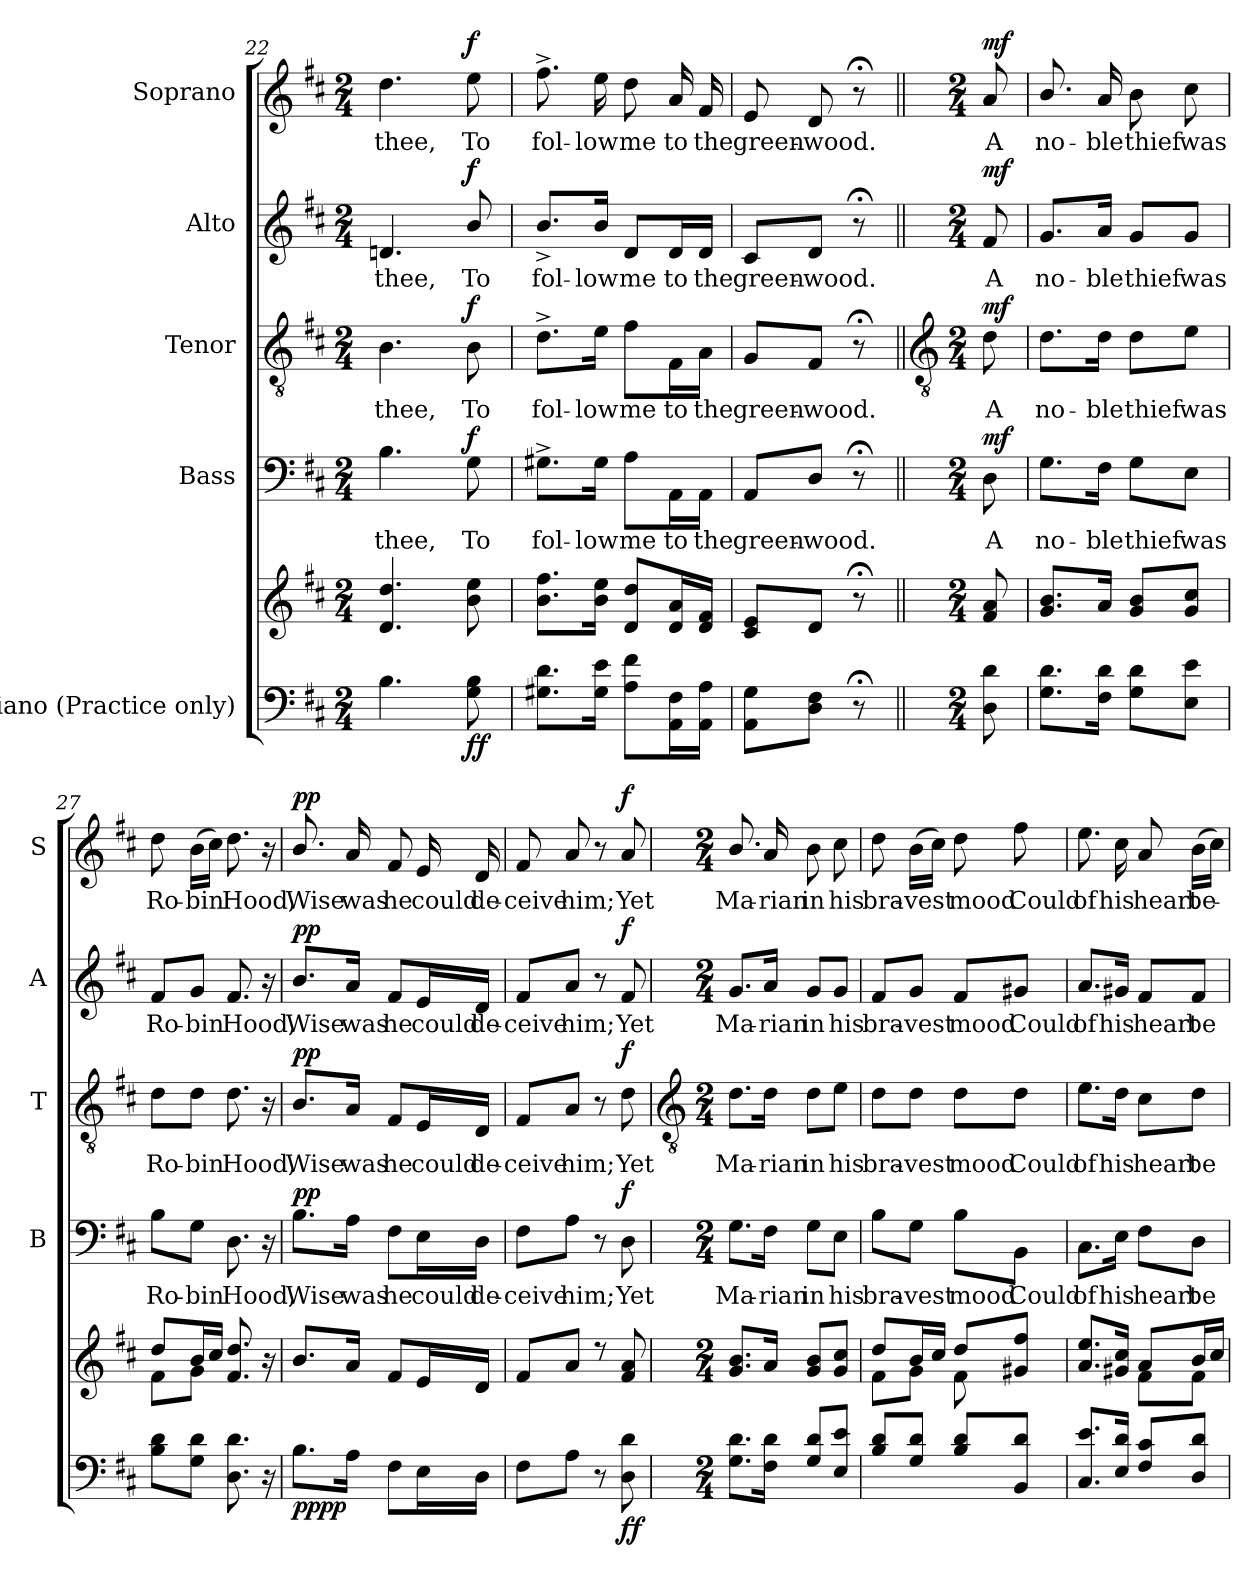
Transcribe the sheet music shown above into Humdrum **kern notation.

**kern	**kern	**dynam	**kern	**text	**dynam	**kern	**text	**dynam	**kern	**text	**dynam	**kern	**text	**dynam
*part5	*part5	*part5	*part4	*part4	*part4	*part3	*part3	*part3	*part2	*part2	*part2	*part1	*part1	*part1
*staff6	*staff5	*staff5/6	*staff4	*staff4	*staff4	*staff3	*staff3	*staff3	*staff2	*staff2	*staff2	*staff1	*staff1	*staff1
*I"Piano (Practice only)	*	*	*I"Bass	*	*	*I"Tenor	*	*	*I"Alto	*	*	*I"Soprano	*	*
*	*	*	*I'B	*	*	*I'T	*	*	*I'A	*	*	*I'S	*	*
*clefF4	*clefG2	*	*clefF4	*	*	*clefGv2	*	*	*clefG2	*	*	*clefG2	*	*
*k[f#c#]	*k[f#c#]	*	*k[f#c#]	*	*	*k[f#c#]	*	*	*k[f#c#]	*	*	*k[f#c#]	*	*
*D:	*D:	*	*D:	*	*	*D:	*	*	*D:	*	*	*D:	*	*
*M2/4	*M2/4	*	*M2/4	*	*	*M2/4	*	*	*M2/4	*	*	*M2/4	*	*
=22	=22	=22	=22	=22	=22	=22	=22	=22	=22	=22	=22	=22	=22	=22
*	*^	*	*	*	*	*	*	*	*	*	*	*	*	*
!	!	!	!	!	!LO:LY:b	!	!	!LO:LY:b	!	!	!LO:LY:b	!	!	!LO:LY:b	!
4.B	4.d/ 4.dd/	2ryy	.	4.B	thee,	.	4.B	thee,	.	4.dn	thee,	.	4.dd	thee,	.
!	!	!	!LO:DY:b=2	!	!LO:LY:b	!	!	!LO:LY:b	!	!	!LO:LY:b	!	!	!LO:LY:b	!
!	!	!	!LO:DY:n=1:b	!	!	!LO:DY:b	!	!	!LO:DY:b	!	!	!LO:DY:b	!	!	!LO:DY:b
8G 8B	8b\ 8ee\	.	f f	8G	To	f	8B	To	f	8b/	To	f	8ee	To	f
=23	=23	=23	=23	=23	=23	=23	=23	=23	=23	=23	=23	=23	=23	=23	=23
!	!	!	!	!	!LO:LY:b	!	!	!LO:LY:b	!	!	!LO:LY:b	!	!	!LO:LY:b	!
8.G#X 8.dL	8.b\ 8.ff#\L	4.ryy	.	8.G#X^\L	fol-	.	8.d^\L	fol-	.	8.b^/L	fol-	.	8.ff#^	fol-	.
!	!	!	!	!	!LO:LY:b	!	!	!LO:LY:b	!	!	!LO:LY:b	!	!	!LO:LY:b	!
16G# 16eJ	16b\ 16ee\J	.	.	16G#\Jk	-low	.	16e\Jk	-low	.	16b/Jk	-low	.	16ee	-low	.
!	!	!	!	!	!LO:LY:b	!	!	!LO:LY:b	!	!	!LO:LY:b	!	!	!LO:LY:b	!
8A 8f#L	8d/ 8dd/L	.	.	8A\L	me	.	8f#\L	me	.	8d/L	me	.	8dd	me	.
!	!	!	!	!	!LO:LY:b	!	!	!LO:LY:b	!	!	!LO:LY:b	!	!	!LO:LY:b	!
16AA 16F#L	16d/ 16a/L	8ryy	.	16AA\L	to	.	16F#\L	to	.	16d/L	to	.	16a	to	.
!	!	!	!	!	!LO:LY:b	!	!	!LO:LY:b	!	!	!LO:LY:b	!	!	!LO:LY:b	!
16AA 16AJJ	16d/ 16f#/JJ	.	.	16AA\JJ	the	.	16A\JJ	the	.	16d/JJ	the	.	16f#	the	.
=24	=24	=24	=24	=24	=24	=24	=24	=24	=24	=24	=24	=24	=24	=24	=24
!	!	!	!	!	!LO:LY:b	!	!	!LO:LY:b	!	!	!LO:LY:b	!	!	!LO:LY:b	!
8AA 8GL	8c#/ 8e/L	4.ryy	.	8AA/L	green-	.	8G/L	green-	.	8c#/L	green-	.	8e	green-	.
!	!	!	!	!	!LO:LY:b	!	!	!LO:LY:b	!	!	!LO:LY:b	!	!	!LO:LY:b	!
8D 8F#J	8d/J	.	.	8D/J	-wood.	.	8F#/J	-wood.	.	8d/J	-wood.	.	8d	-wood.	.
8r;<	8r;<	.	.	8r;<	.	.	8r;<	.	.	8r;<	.	.	8r;<	.	.
!!LO:LB:g=z
=25||	=25||	=25||	=25||	=25||	=25||	=25||	=25||	=25||	=25||	=25||	=25||	=25||	=25||	=25||	=25||
*	*	*	*	*	*	*	*clefGv2	*	*	*	*	*	*	*	*
*M2/4	*M2/4	*	*	*M2/4	*	*	*M2/4	*	*	*M2/4	*	*	*M2/4	*	*
!	!	!	!LO:DY:b=2	!	!LO:LY:b	!	!	!LO:LY:b	!	!	!LO:LY:b	!	!	!LO:LY:b	!
!	!	!	!LO:DY:n=1:b	!	!	!LO:DY:b	!	!	!LO:DY:b	!	!	!LO:DY:b	!	!	!LO:DY:b
8D\ 8d\	8f#/ 8a/	8ryy	mf mf	8D	A	mf	8d	A	mf	8f#	A	mf	8a	A	mf
=26	=26	=26	=26	=26	=26	=26	=26	=26	=26	=26	=26	=26	=26	=26	=26
!	!	!LO:N:vis=1	!	!	!LO:LY:b	!	!	!LO:LY:b	!	!	!LO:LY:b	!	!	!LO:LY:b	!
8.G\ 8.d\L	8.g/ 8.b/L	2ryy	.	8.G\L	no-	.	8.d\L	no-	.	8.g/L	no-	.	8.b/	no-	.
!	!	!	!	!	!LO:LY:b	!	!	!LO:LY:b	!	!	!LO:LY:b	!	!	!LO:LY:b	!
16F# 16dJ	16a/J	.	.	16F#\Jk	-ble	.	16d\Jk	-ble	.	16a/Jk	-ble	.	16a	-ble	.
!	!	!	!	!	!LO:LY:b	!	!	!LO:LY:b	!	!	!LO:LY:b	!	!	!LO:LY:b	!
8G 8dL	8g/ 8b/L	.	.	8G\L	thief	.	8d\L	thief	.	8g/L	thief	.	8b	thief	.
!	!	!	!	!	!LO:LY:b	!	!	!LO:LY:b	!	!	!LO:LY:b	!	!	!LO:LY:b	!
8E 8eJ	8g/ 8cc#/J	.	.	8E\J	was	.	8e\J	was	.	8g/J	was	.	8cc#	was	.
=27	=27	=27	=27	=27	=27	=27	=27	=27	=27	=27	=27	=27	=27	=27	=27
!	!	!	!	!	!LO:LY:b	!	!	!LO:LY:b	!	!	!LO:LY:b	!	!	!LO:LY:b	!
8B 8dL	8dd/L	8f#\L	.	8B\L	Ro-	.	8d\L	Ro-	.	8f#/L	Ro-	.	8dd	Ro-	.
!	!	!	!	!	!LO:LY:b	!	!	!LO:LY:b	!	!	!LO:LY:b	!	!	!LO:LY:b	!
8G 8dJ	16b/L	8g\J	.	8G\J	-bin	.	8d\J	-bin	.	8g/J	-bin	.	(>16bLL	-bin	.
.	16cc#/JJ	.	.	.	.	.	.	.	.	.	.	.	16cc#JJ)	.	.
!	!	!	!	!	!LO:LY:b	!	!	!LO:LY:b	!	!	!LO:LY:b	!	!	!LO:LY:b	!
8.D 8.d	8.f#/ 8.dd/	4ryy	.	8.D	Hood,	.	8.d	Hood,	.	8.f#	Hood,	.	8.dd	Hood,	.
16r	16r	.	.	16r	.	.	16r	.	.	16r	.	.	16r	.	.
=28	=28	=28	=28	=28	=28	=28	=28	=28	=28	=28	=28	=28	=28	=28	=28
!	!	!	!LO:DY:b=2	!	!LO:LY:b	!	!	!LO:LY:b	!	!	!LO:LY:b	!	!	!LO:LY:b	!
!	!	!	!LO:DY:n=1:b	!	!	!LO:DY:b	!	!	!LO:DY:b	!	!	!LO:DY:b	!	!	!LO:DY:b
8.B\L	8.b/L	2ryy	pp pp	8.B\L	Wise	pp	8.B/L	Wise	pp	8.b/L	Wise	pp	8.b/	Wise	pp
!	!	!	!	!	!LO:LY:b	!	!	!LO:LY:b	!	!	!LO:LY:b	!	!	!LO:LY:b	!
16AJ	16a/J	.	.	16A\Jk	was	.	16A/Jk	was	.	16a/Jk	was	.	16a	was	.
!	!	!	!	!	!LO:LY:b	!	!	!LO:LY:b	!	!	!LO:LY:b	!	!	!LO:LY:b	!
8F#L	8f#/L	.	.	8F#\L	he	.	8F#/L	he	.	8f#/L	he	.	8f#	he	.
!	!	!	!	!	!LO:LY:b	!	!	!LO:LY:b	!	!	!LO:LY:b	!	!	!LO:LY:b	!
16EL	16e/L	.	.	16E\L	could	.	16E/L	could	.	16e/L	could	.	16e	could	.
!	!	!	!	!	!LO:LY:b	!	!	!LO:LY:b	!	!	!LO:LY:b	!	!	!LO:LY:b	!
16DJJ	16d/JJ	.	.	16D\JJ	de-	.	16D/JJ	de-	.	16d/JJ	de-	.	16d	de-	.
=29	=29	=29	=29	=29	=29	=29	=29	=29	=29	=29	=29	=29	=29	=29	=29
!	!	!	!	!	!LO:LY:b	!	!	!LO:LY:b	!	!	!LO:LY:b	!	!	!LO:LY:b	!
8F#L	8f#/L	2ryy	.	8F#\L	-ceive	.	8F#/L	-ceive	.	8f#/L	-ceive	.	8f#	-ceive	.
!	!	!	!	!	!LO:LY:b	!	!	!LO:LY:b	!	!	!LO:LY:b	!	!	!LO:LY:b	!
8AJ	8a/J	.	.	8A\J	him;	.	8A/J	him;	.	8a/J	him;	.	8a	him;	.
8r	8r	.	.	8r	.	.	8r	.	.	8r	.	.	8r	.	.
!	!	!	!LO:DY:b=2	!	!LO:LY:b	!	!	!LO:LY:b	!	!	!LO:LY:b	!	!	!LO:LY:b	!
!	!	!	!LO:DY:n=1:b	!	!	!LO:DY:b	!	!	!LO:DY:b	!	!	!LO:DY:b	!	!	!LO:DY:b
8D 8d	8f#/ 8a/	.	f f	8D	Yet	f	8d	Yet	f	8f#	Yet	f	8a	Yet	f
!!LO:LB:g=z
=30	=30	=30	=30	=30	=30	=30	=30	=30	=30	=30	=30	=30	=30	=30	=30
*	*	*	*	*	*	*	*clefGv2	*	*	*	*	*	*	*	*
*M2/4	*M2/4	*	*	*M2/4	*	*	*M2/4	*	*	*M2/4	*	*	*M2/4	*	*
*^	*	*	*	*	*	*	*	*	*	*	*	*	*	*	*
!	!LO:N:vis=1	!	!	!	!	!LO:LY:b	!	!	!LO:LY:b	!	!	!LO:LY:b	!	!	!LO:LY:b	!
8.G\ 8.d\L	2ryy	8.g/ 8.b/L	2ryy	.	8.G\L	Ma-	.	8.d\L	Ma-	.	8.g/L	Ma-	.	8.b/	Ma-	.
!	!	!	!	!	!	!LO:LY:b	!	!	!LO:LY:b	!	!	!LO:LY:b	!	!	!LO:LY:b	!
16F# 16dJ	.	16a/J	.	.	16F#\Jk	-rian	.	16d\Jk	-rian	.	16a/Jk	-rian	.	16a/	-rian	.
!	!	!	!	!	!	!LO:LY:b	!	!	!LO:LY:b	!	!	!LO:LY:b	!	!	!LO:LY:b	!
8G 8dL	.	8g/ 8b/L	.	.	8G\L	in	.	8d\L	in	.	8g/L	in	.	8b	in	.
!	!	!	!	!	!	!LO:LY:b	!	!	!LO:LY:b	!	!	!LO:LY:b	!	!	!LO:LY:b	!
8E 8eJ	.	8g/ 8cc#/J	.	.	8E\J	his	.	8e\J	his	.	8g/J	his	.	8cc#	his	.
=31	=31	=31	=31	=31	=31	=31	=31	=31	=31	=31	=31	=31	=31	=31	=31	=31
!	!LO:N:vis=1	!	!	!	!	!LO:LY:b	!	!	!LO:LY:b	!	!	!LO:LY:b	!	!	!LO:LY:b	!
8B 8dL	2ryy	8dd/L	8f#\L	.	8B\L	bra-	.	8d\L	bra-	.	8f#/L	bra-	.	8dd	bra-	.
!	!	!	!	!	!	!LO:LY:b	!	!	!LO:LY:b	!	!	!LO:LY:b	!	!	!LO:LY:b	!
8G 8dJ	.	16b/L	8g\J	.	8G\J	-vest	.	8d\J	-vest	.	8g/J	-vest	.	(>16bLL	-vest	.
.	.	16cc#/JJ	.	.	.	.	.	.	.	.	.	.	.	16cc#JJ)	.	.
!	!	!	!	!	!	!LO:LY:b	!	!	!LO:LY:b	!	!	!LO:LY:b	!	!	!LO:LY:b	!
8B 8dL	.	8dd/L	8f#\	.	8B\L	mood	.	8d\L	mood	.	8f#/L	mood	.	8dd	mood	.
!	!	!	!	!	!	!LO:LY:b	!	!	!LO:LY:b	!	!	!LO:LY:b	!	!	!LO:LY:b	!
8BB 8dJ	.	8g#X/ 8ff#/J	8ryy	.	8BB\J	Could	.	8d\J	Could	.	8g#X/J	Could	.	8ff#	Could	.
=32	=32	=32	=32	=32	=32	=32	=32	=32	=32	=32	=32	=32	=32	=32	=32	=32
!	!LO:N:vis=1	!	!	!	!	!LO:LY:b	!	!	!LO:LY:b	!	!	!LO:LY:b	!	!	!LO:LY:b	!
8.C# 8.eL	2ryy	8.a/ 8.ee/L	4ryy	.	8.C#\L	of	.	8.e\L	of	.	8.a/L	of	.	8.ee	of	.
!	!	!	!	!	!	!LO:LY:b	!	!	!LO:LY:b	!	!	!LO:LY:b	!	!	!LO:LY:b	!
16E 16dJ	.	16g#X/ 16cc#/J	.	.	16E\Jk	his	.	16d\Jk	his	.	16g#X/Jk	his	.	16cc#	his	.
!	!	!	!	!	!	!LO:LY:b	!	!	!LO:LY:b	!	!	!LO:LY:b	!	!	!LO:LY:b	!
8F# 8c#L	.	8a/L	8f#\L	.	8F#\L	heart	.	8c#\L	heart	.	8f#/L	heart	.	8a	heart	.
!	!	!	!	!	!	!LO:LY:b	!	!	!LO:LY:b	!	!	!LO:LY:b	!	!	!LO:LY:b	!
8D 8dJ	.	16b/L	8f#\J	.	8D\J	be-	.	8d\J	be-	.	8f#/J	be-	.	(>16bLL	be-	.
.	.	16cc#/JJ	.	.	.	.	.	.	.	.	.	.	.	16cc#JJ)	.	.
*v	*v	*	*	*	*	*	*	*	*	*	*	*	*	*	*	*
*	*v	*v	*	*	*	*	*	*	*	*	*	*	*	*	*
=	=	=	=	=	=	=	=	=	=	=	=	=	=	=
*-	*-	*-	*-	*-	*-	*-	*-	*-	*-	*-	*-	*-	*-	*-
